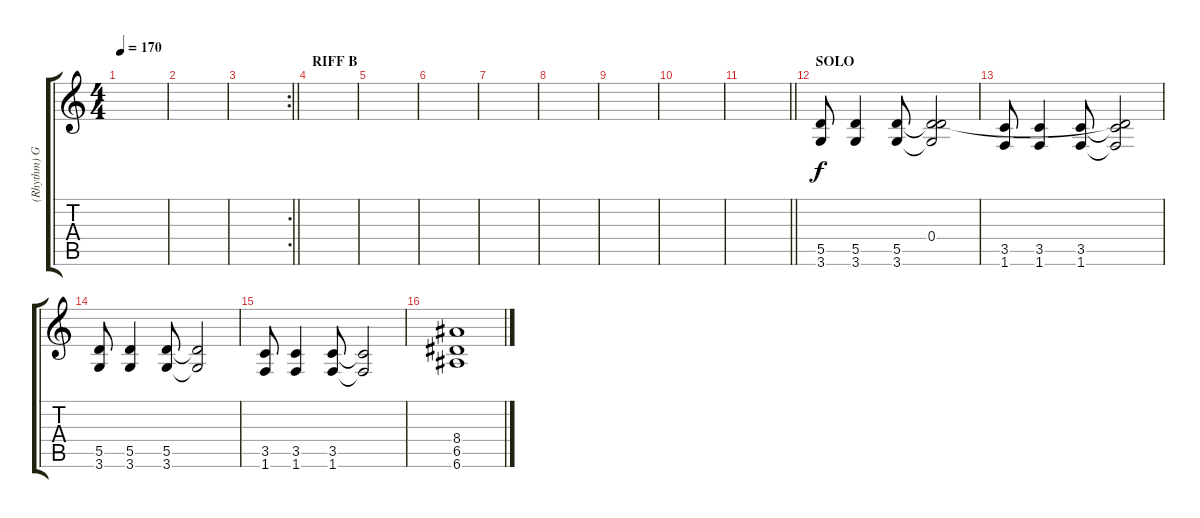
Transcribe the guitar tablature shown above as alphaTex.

\track ("(Rhythm) Guitar" "(Rhythm) G") {instrument distortionguitar}
\staff {score tabs}
\tuning (E4 B3 G3 D3 A2 E2) {hide}
\ts (4 4)
\tempo 170
\clef g2
\ks c
|
|
\rc 2
\barLineRight lightlight
|
\section ("" "RIFF B")
|
|
|
|
|
|
|
\barLineRight lightlight
|
\section ("" "SOLO")
(5.5 3.6).8 (5.5 3.6).4 (5.5 3.6).8 (0.4 5.5{t} 3.6{t}).2 |
(3.5 1.6).8 (3.5 1.6).4 (3.5 1.6).8 (0.4{t} 3.5{t} 1.6{t}).2 |
(5.5 3.6).8 (5.5 3.6).4 (5.5 3.6).8 (5.5{t} 3.6{t}).2 |
(3.5 1.6).8 (3.5 1.6).4 (3.5 1.6).8 (3.5{t} 1.6{t}).2 |
(8.4 6.5 6.6).1
